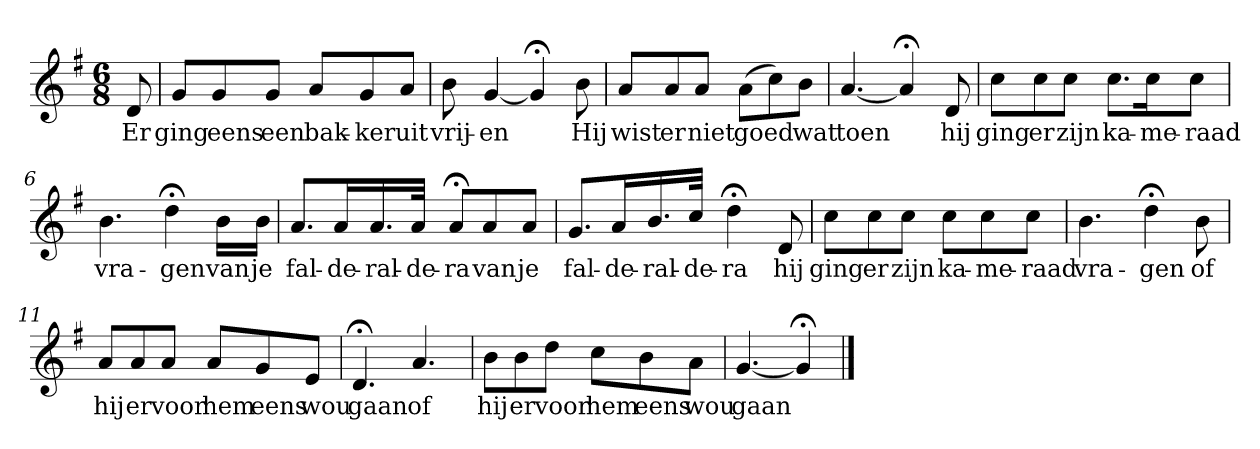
**kern	**text
*part1	*part1
*staff1	*staff1
*k[f#]	*
*G:	*
*M6/8	*
*MM120	*
=	=
8d	Er
=1	=1
8gL	ging
8g	eens
8gJ	een
8aL	bak-
8g	-ker
8aJ	uit
=2	=2
8b	vrij-
[4g	-en
4g;<]	.
8b	Hij
=3	=3
8aL	wist
8a	er
8aJ	niet
(8aL	goed
8cc)	.
8bJ	wat
=4	=4
[4.a	toen
4a;<]	.
8d	hij
=5	=5
8ccL	ging
8cc	er
8ccJ	zijn
8.ccL	ka-
16ccK	-me-
8ccJ	-raad
=6	=6
4.b	vra-
4dd;<	-gen
16bLL	van
16bJJ	je
=7	=7
8.aL	fal-
16aL	-de-
16.a	-ral-
32aJJk	-de-
8a;<L	-ra
8a	van
8aJ	je
=8	=8
8.gL	fal-
16aL	-de-
16.b	-ral-
32ccJJk	-de-
4dd;<	-ra
8d	hij
=9	=9
8ccL	ging
8cc	er
8ccJ	zijn
8ccL	ka-
8cc	-me-
8ccJ	-raad
=10	=10
4.b	vra-
4dd;<	-gen
8b	of
=11	=11
8aL	hij
8a	er
8aJ	voor
8aL	hem
8g	eens
8eJ	wou
=12	=12
4.d;<	gaan
4.a	of
=13	=13
8bL	hij
8b	er
8ddJ	voor
8ccL	hem
8b	eens
8aJ	wou
=14	=14
[4.g	gaan
4g;<]	.
==	==
*-	*-
